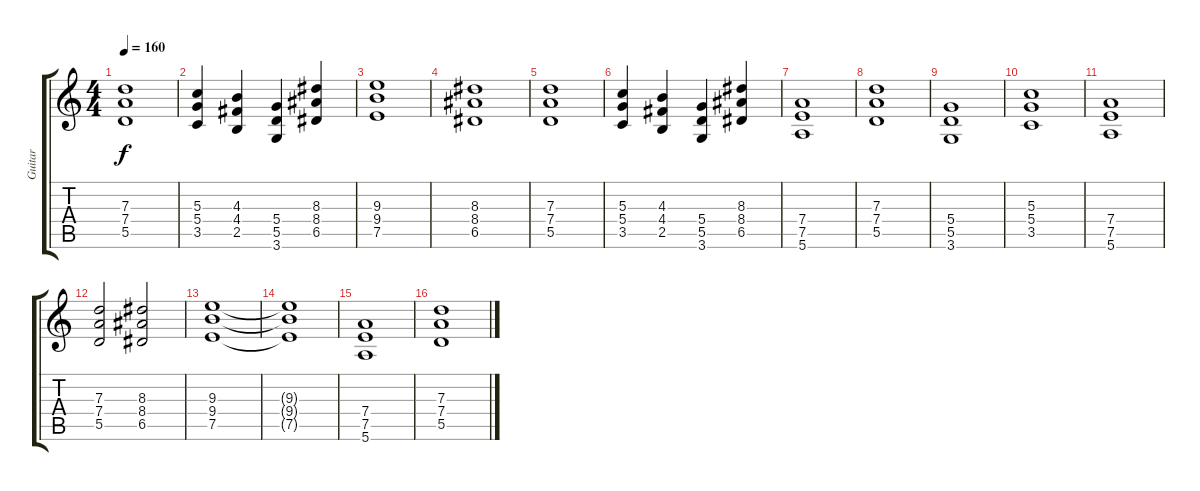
\track ("Guitar" "Guitar") {instrument overdrivenguitar}
\staff {score tabs}
\tuning (E4 B3 G3 D3 A2 E2) {hide}
\ts (4 4)
\tempo 160
\clef g2
\ks c
(7.3 7.4 5.5).1{dy f} |
(5.3 5.4 3.5).4 (4.3 4.4 2.5).4 (5.4 5.5 3.6).4 (8.3 8.4 6.5).4 |
(9.3 9.4 7.5).1 |
(8.3 8.4 6.5).1 |
(7.3 7.4 5.5).1 |
(5.3 5.4 3.5).4 (4.3 4.4 2.5).4 (5.4 5.5 3.6).4 (8.3 8.4 6.5).4 |
(7.4 7.5 5.6).1 |
(7.3 7.4 5.5).1 |
(5.4 5.5 3.6).1 |
(5.3 5.4 3.5).1 |
(7.4 7.5 5.6).1 |
(7.3 7.4 5.5).2 (8.3 8.4 6.5).2 |
(9.3 9.4 7.5).1 |
(9.3{t} 9.4{t} 7.5{t}).1 |
(7.4 7.5 5.6).1 |
(7.3 7.4 5.5).1
